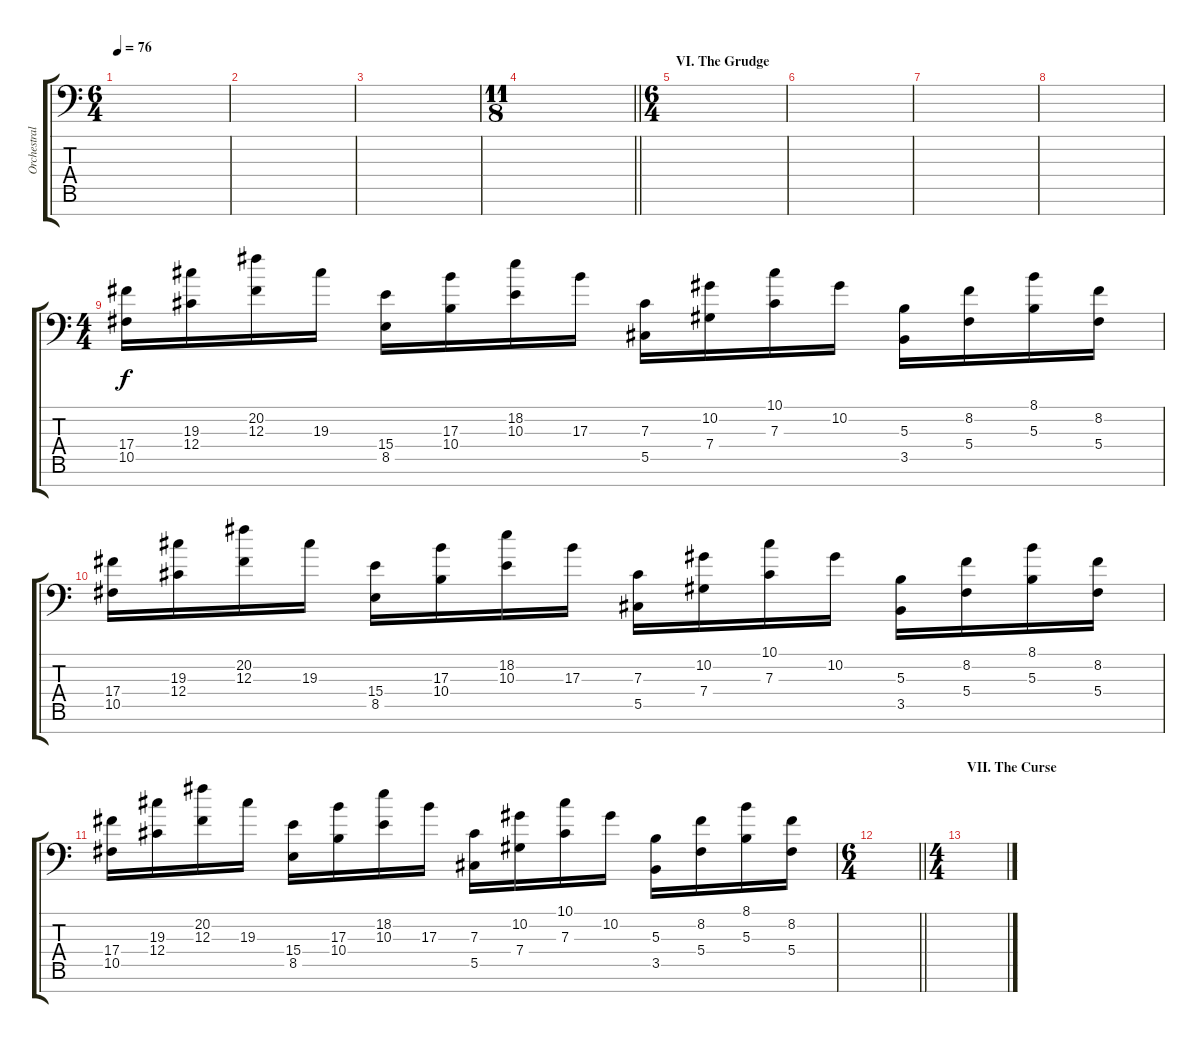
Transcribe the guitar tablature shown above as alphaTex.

\track ("Orchestral (Harp / Marimba)" "Orchestral") {instrument musicbox}
\staff {score tabs}
\tuning (Eb4 Bb3 Gb3 Db3 Ab2 Eb2 Ab1) {hide}
\ts (6 4)
\tempo 76
\clef f4
\ks c
|
|
|
\ts (11 8)
\barLineRight lightlight
|
\ts (6 4)
\section ("" "VI. The Grudge")
|
|
|
|
\ts (4 4)
(17.4 10.5).16{dy f instrument marimba} (19.3 12.4).16 (20.2 12.3).16 19.3.16 (15.4 8.5).16 (17.3 10.4).16 (18.2 10.3).16 17.3.16 (7.3 5.5).16 (10.2 7.4).16 (10.1 7.3).16 10.2.16 (5.3 3.5).16 (8.2 5.4).16 (8.1 5.3).16 (8.2 5.4).16 |
(17.4 10.5).16 (19.3 12.4).16 (20.2 12.3).16 19.3.16 (15.4 8.5).16 (17.3 10.4).16 (18.2 10.3).16 17.3.16 (7.3 5.5).16 (10.2 7.4).16 (10.1 7.3).16 10.2.16 (5.3 3.5).16 (8.2 5.4).16 (8.1 5.3).16 (8.2 5.4).16 |
(17.4 10.5).16 (19.3 12.4).16 (20.2 12.3).16 19.3.16 (15.4 8.5).16 (17.3 10.4).16 (18.2 10.3).16 17.3.16 (7.3 5.5).16 (10.2 7.4).16 (10.1 7.3).16 10.2.16 (5.3 3.5).16 (8.2 5.4).16 (8.1 5.3).16 (8.2 5.4).16 |
\ts (6 4)
\barLineRight lightlight
|
\ts (4 4)
\section ("" "VII. The Curse")
